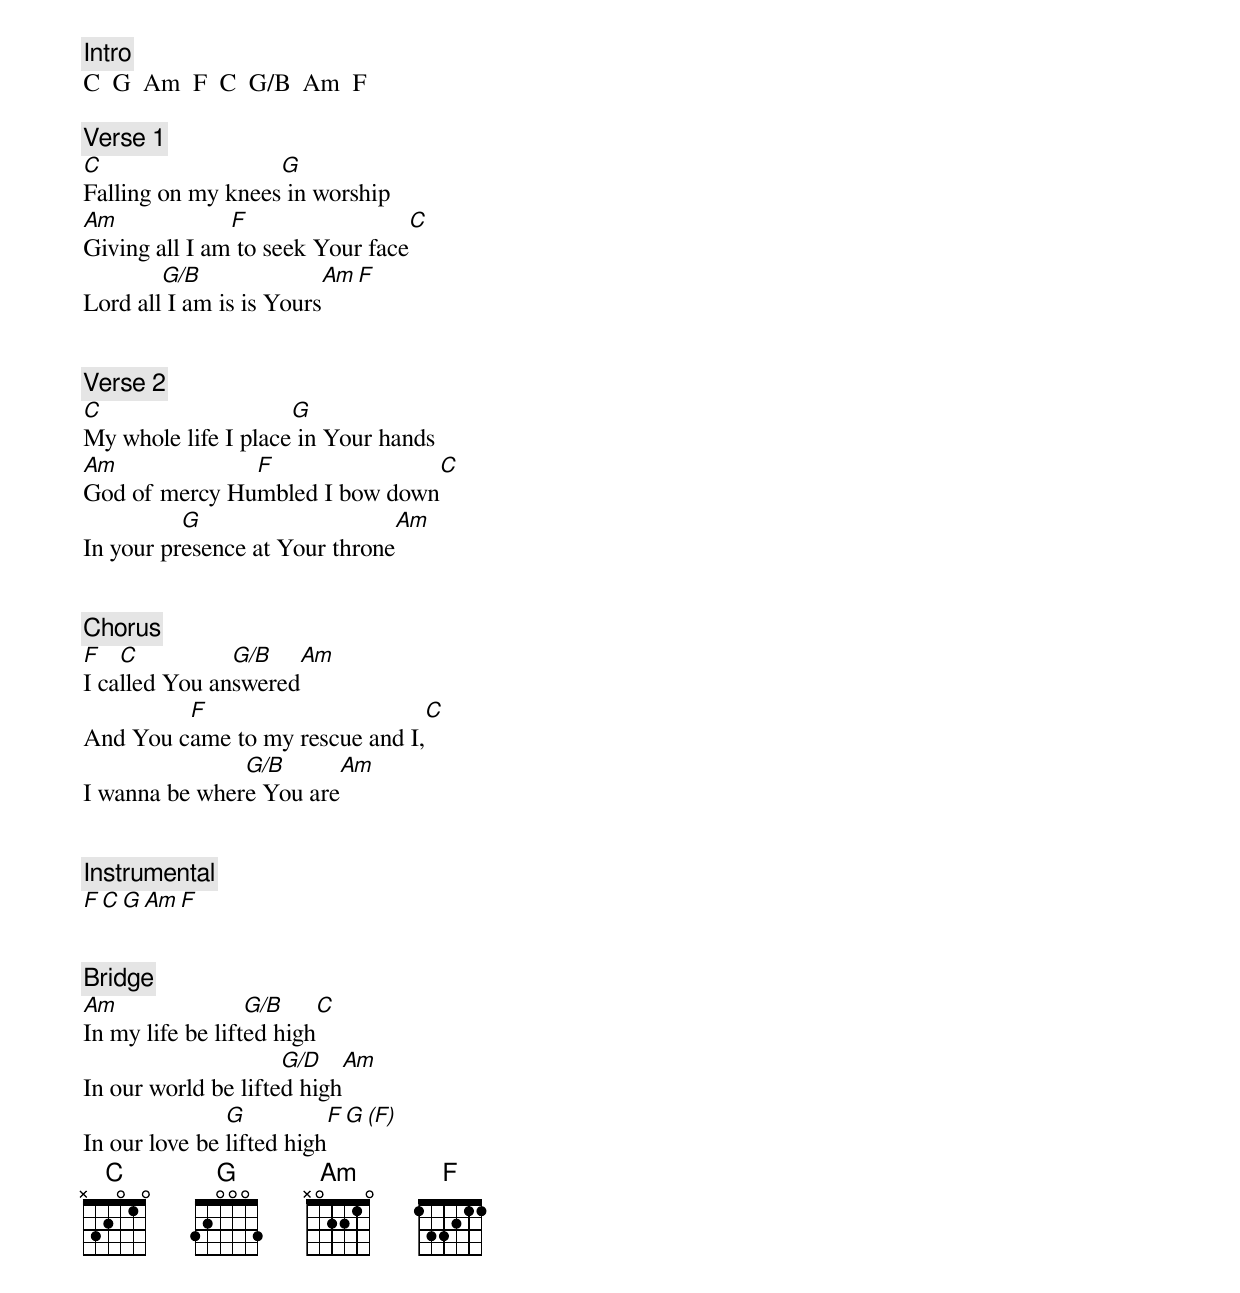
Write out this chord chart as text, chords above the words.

[Intro]
C  G  Am  F  C  G/B  Am  F

[Verse 1]
C                  G
Falling on my knees in worship
Am             F                 C
Giving all I am to seek Your face
        G/B              Am  F
Lord all I am is is Yours


[Verse 2]
C                    G
My whole life I place in Your hands
Am             F               C
God of mercy Humbled I bow down
          G                    Am
In your presence at Your throne


[Chorus]
F   C          G/B   Am
I called You answered
         F                      C
And You came to my rescue and I,
               G/B      Am
I wanna be where You are


[Instrumental]
F  C  G  Am  F


[Bridge]
Am                G/B    C
In my life be lifted high
                     G/D   Am
In our world be lifted high
               G          F  G  (F)
In our love be lifted high
